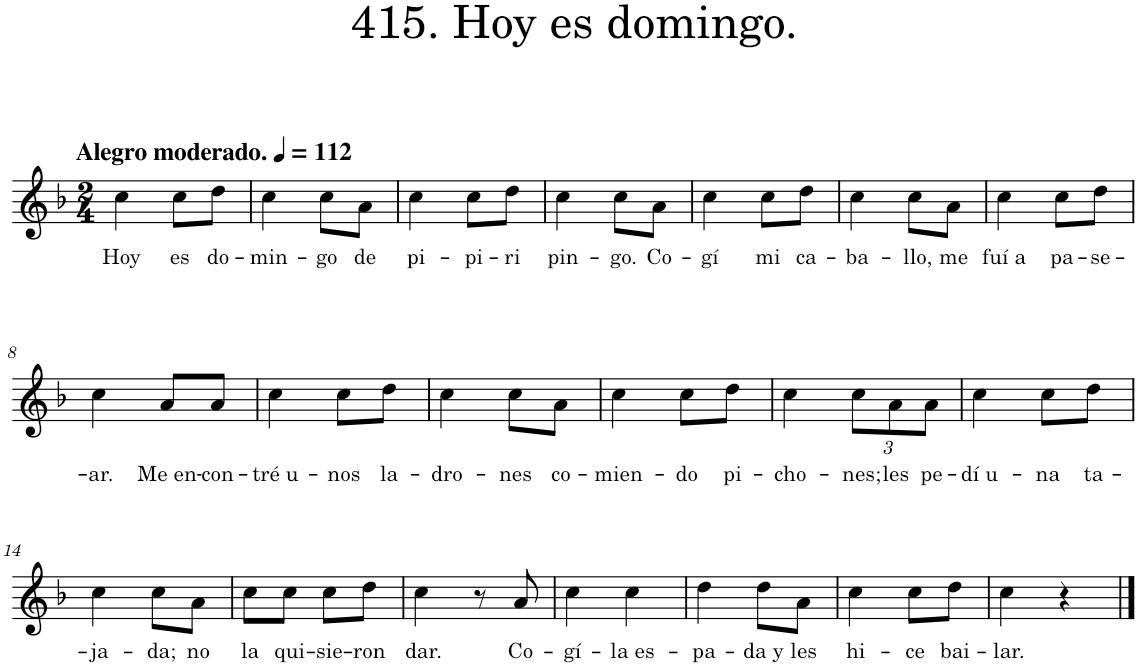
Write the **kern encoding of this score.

**kern	**text
*part1	*part1
*staff1	*staff1
*I"Piano	*
*I'Pno.	*
*clefG2	*
*k[b-]	*
*M2/4	*
*MM112	*
=1	=1
!LO:TX:a:B:t=Alegro moderado.	!
!	!LO:LY:b
4cc\	Hoy
!	!LO:LY:b
8cc\L	es
!	!LO:LY:b
8dd\J	do-
=2	=2
!	!LO:LY:b
4cc\	-min-
!	!LO:LY:b
8cc\L	-go
!	!LO:LY:b
8a\J	de
=3	=3
!	!LO:LY:b
4cc\	pi-
!	!LO:LY:b
8cc\L	-pi-
!	!LO:LY:b
8dd\J	-ri
=4	=4
!	!LO:LY:b
4cc\	pin-
!	!LO:LY:b
8cc\L	-go.
!	!LO:LY:b
8a\J	Co-
=5	=5
!	!LO:LY:b
4cc\	-gí
!	!LO:LY:b
8cc\L	mi
!	!LO:LY:b
8dd\J	ca-
=6	=6
!	!LO:LY:b
4cc\	-ba-
!	!LO:LY:b
8cc\L	-llo,
!	!LO:LY:b
8a\J	me
=7	=7
!	!LO:LY:b
4cc\	fuí a
!	!LO:LY:b
8cc\L	pa-
!	!LO:LY:b
8dd\J	-se-
!!LO:LB:g=z
=8	=8
!	!LO:LY:b
4cc\	-ar.
!	!LO:LY:b
8a/L	Me en-
!	!LO:LY:b
8a/J	-con-
=9	=9
!	!LO:LY:b
4cc\	-tré u-
!	!LO:LY:b
8cc\L	-nos
!	!LO:LY:b
8dd\J	la-
=10	=10
!	!LO:LY:b
4cc\	-dro-
!	!LO:LY:b
8cc\L	-nes
!	!LO:LY:b
8a\J	co-
=11	=11
!	!LO:LY:b
4cc\	-mien-
!	!LO:LY:b
8cc\L	-do
!	!LO:LY:b
8dd\J	pi-
=12	=12
!	!LO:LY:b
4cc\	-cho-
*Xbrackettup	*
!	!LO:LY:b
12cc\L	-nes;
!	!LO:LY:b
12a\	les
!	!LO:LY:b
12a\J	pe-
=13	=13
!	!LO:LY:b
4cc\	-dí u-
!	!LO:LY:b
8cc\L	-na
!	!LO:LY:b
8dd\J	ta-
!!LO:LB:g=z
=14	=14
!	!LO:LY:b
4cc\	-ja-
!	!LO:LY:b
8cc\L	-da;
!	!LO:LY:b
8a\J	no
=15	=15
!	!LO:LY:b
8cc\L	la
!	!LO:LY:b
8cc\J	qui-
!	!LO:LY:b
8cc\L	-sie-
!	!LO:LY:b
8dd\J	-ron
=16	=16
!	!LO:LY:b
4cc\	dar.
8r	.
!	!LO:LY:b
8a/	Co-
=17	=17
!	!LO:LY:b
4cc\	-gí-
!	!LO:LY:b
4cc\	-la es-
=18	=18
!	!LO:LY:b
4dd\	-pa-
!	!LO:LY:b
8dd\L	-da y
!	!LO:LY:b
8a\J	les
=19	=19
!	!LO:LY:b
4cc\	hi-
!	!LO:LY:b
8cc\L	-ce
!	!LO:LY:b
8dd\J	bai-
=20	=20
!	!LO:LY:b
4cc\	-lar.
4r	.
==	==
*-	*-
